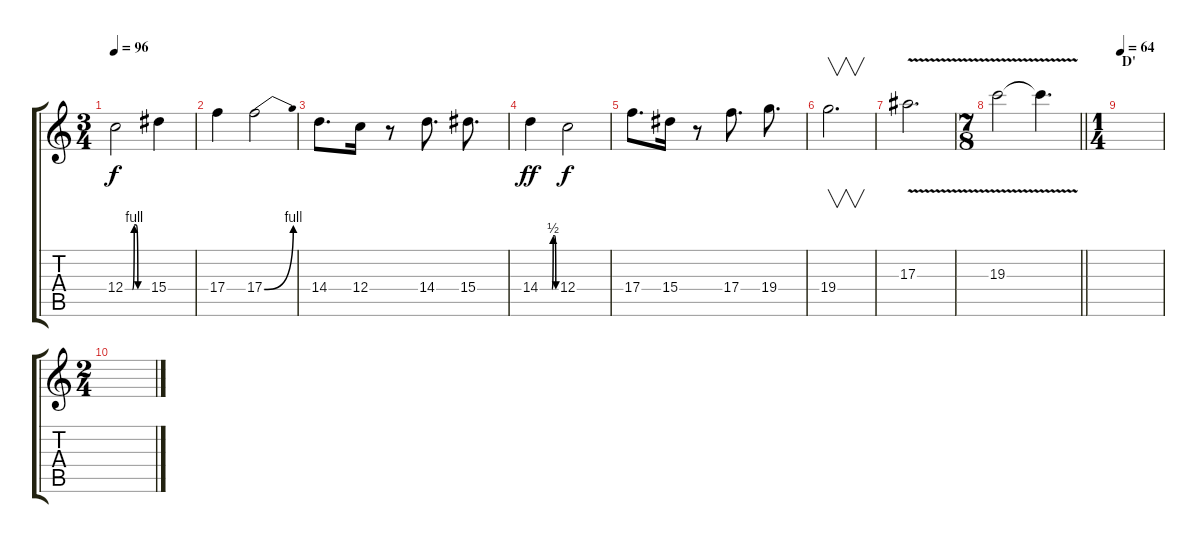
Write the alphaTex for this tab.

\track "" {instrument overdrivenguitar}
\staff {score tabs}
\tuning (D4 A3 F3 C3 G2 C2) {hide}
\ts (3 4)
\tempo 96
\clef g2
\ks c
12.4{be (custom 0 0 20 0 25 4 30 4 35 0 45 0 60 0)}.2{dy f} 15.4.4 |
17.4.4 17.4{be (bend 0 0 60 4)}.2 |
14.4.8{d} 12.4.16 r.8 14.4.8{d} 15.4.8{d} |
14.4{be (custom 0 0 46 0 50 2 56 2 60 0)}.4{dy ff} 12.4.2{dy f} |
17.4.8{d} 15.4.16 r.8 17.4.8{d} 19.4.8{d} |
19.4.2{v d} |
17.3{v}.2{d} |
\ts (7 8)
\barLineRight lightlight
19.3{v}.2 19.3{t}.4{d} |
\ts (1 4)
\section ("" "D'")
\tempo 64
|
\ts (2 4)
